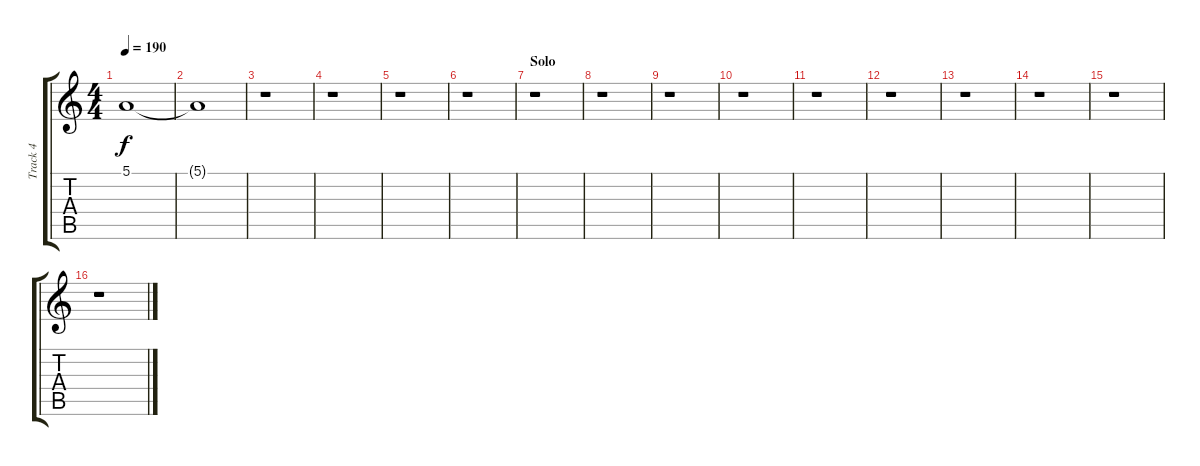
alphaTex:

\track ("Track 4" "Track 4") {instrument trumpet}
\staff {score tabs}
\tuning (E4 B3 G3 D3 A2 E2) {hide}
\ts (4 4)
\tempo 190
\clef g2
\ks c
5.1{t}.1{dy f} |
5.1{t}.1 |
r.1 |
r.1 |
r.1 |
r.1 |
\section ("" "Solo")
r.1 |
r.1 |
r.1 |
r.1 |
r.1 |
r.1 |
r.1 |
r.1 |
r.1 |
r.1
